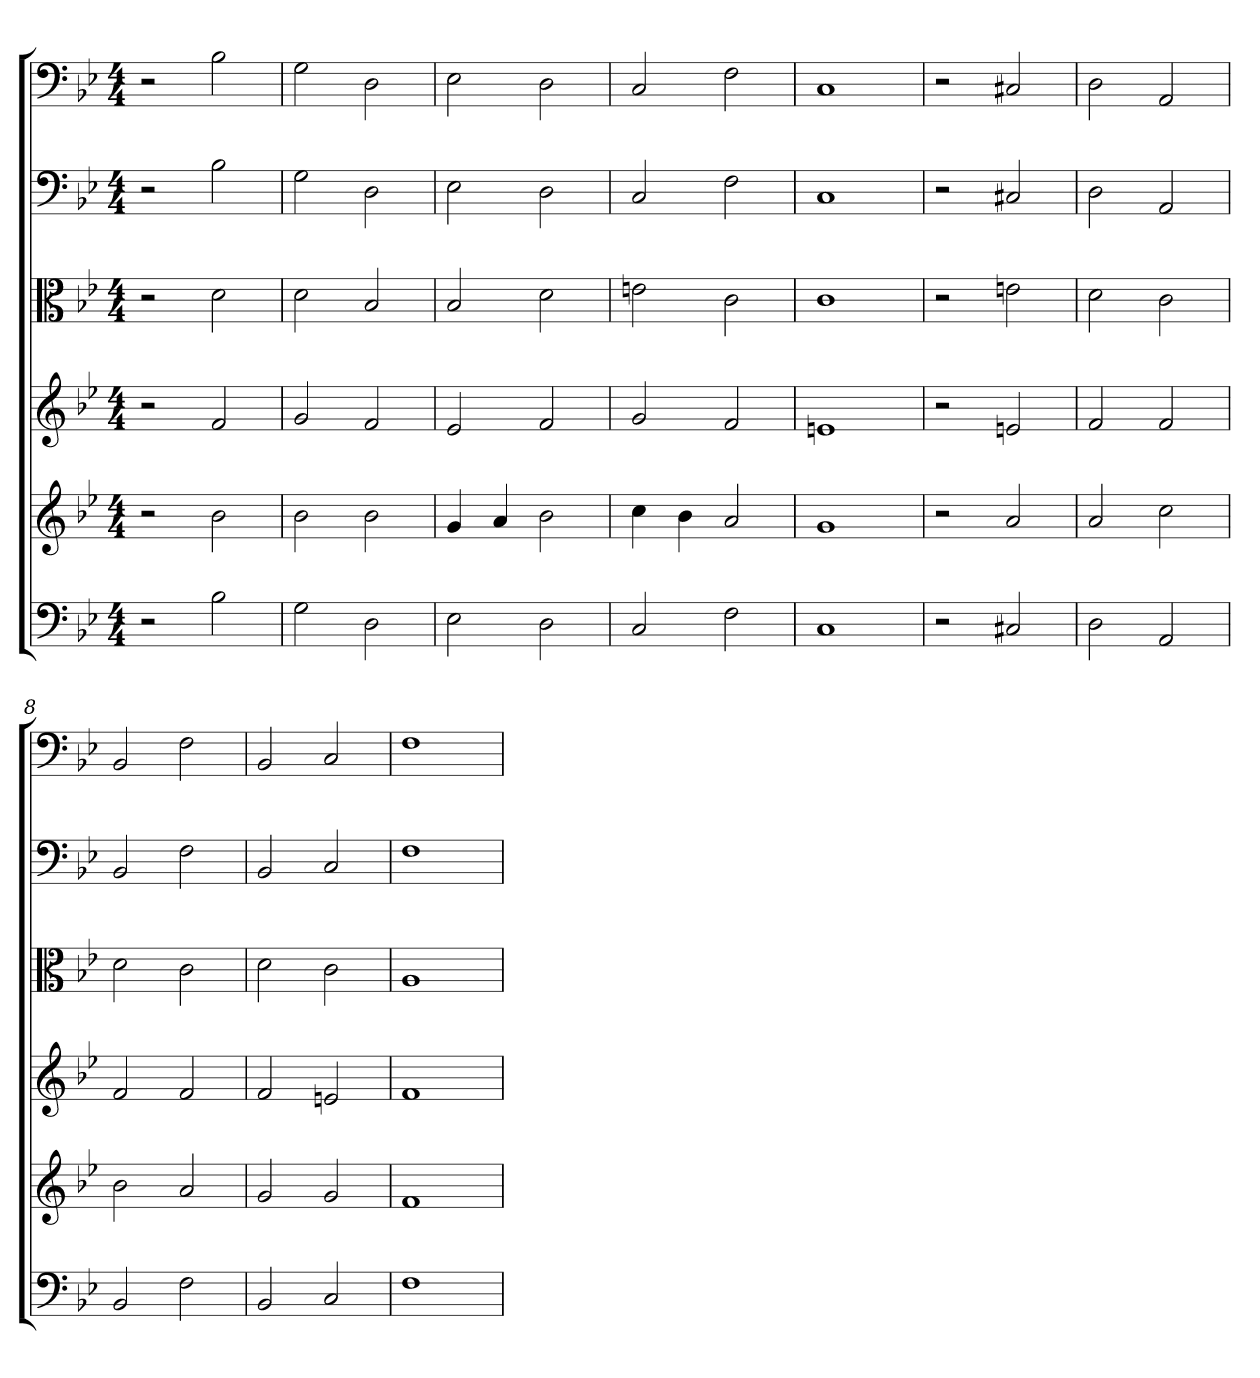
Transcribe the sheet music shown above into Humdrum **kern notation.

**kern	**kern	**kern	**kern	**kern	**kern
*part6	*part5	*part4	*part3	*part2	*part1
*staff6	*staff5	*staff4	*staff3	*staff2	*staff1
*clefF4	*	*	*clefC3	*clefF4	*clefF4
*k[b-e-]	*k[b-e-]	*k[b-e-]	*k[b-e-]	*k[b-e-]	*k[b-e-]
*B-:	*B-:	*B-:	*B-:	*B-:	*B-:
*M4/4	*M4/4	*M4/4	*M4/4	*M4/4	*M4/4
=1	=1	=1	=1	=1	=1
2r	2r	2r	2r	2r	2r
2B-	2b-	2f	2d	2B-	2B-
=2	=2	=2	=2	=2	=2
2G	2b-	2g	2d	2G	2G
2D	2b-	2f	2B-	2D	2D
=3	=3	=3	=3	=3	=3
2E-	4g	2e-	2B-	2E-	2E-
.	4a	.	.	.	.
2D	2b-	2f	2d	2D	2D
=4	=4	=4	=4	=4	=4
2C	4cc	2g	2en	2C	2C
.	4b-	.	.	.	.
2F	2a	2f	2c	2F	2F
=5	=5	=5	=5	=5	=5
1C	1g	1en	1c	1C	1C
=6	=6	=6	=6	=6	=6
2r	2r	2r	2r	2r	2r
2C#X	2a	2en	2en	2C#X	2C#X
=7	=7	=7	=7	=7	=7
2D	2a	2f	2d	2D	2D
2AA	2cc	2f	2c	2AA	2AA
=8	=8	=8	=8	=8	=8
2BB-	2b-	2f	2d	2BB-	2BB-
2F	2a	2f	2c	2F	2F
=9	=9	=9	=9	=9	=9
2BB-	2g	2f	2d	2BB-	2BB-
2C	2g	2en	2c	2C	2C
=10	=10	=10	=10	=10	=10
1F	1f	1f	1A	1F	1F
=	=	=	=	=	=
*-	*-	*-	*-	*-	*-
